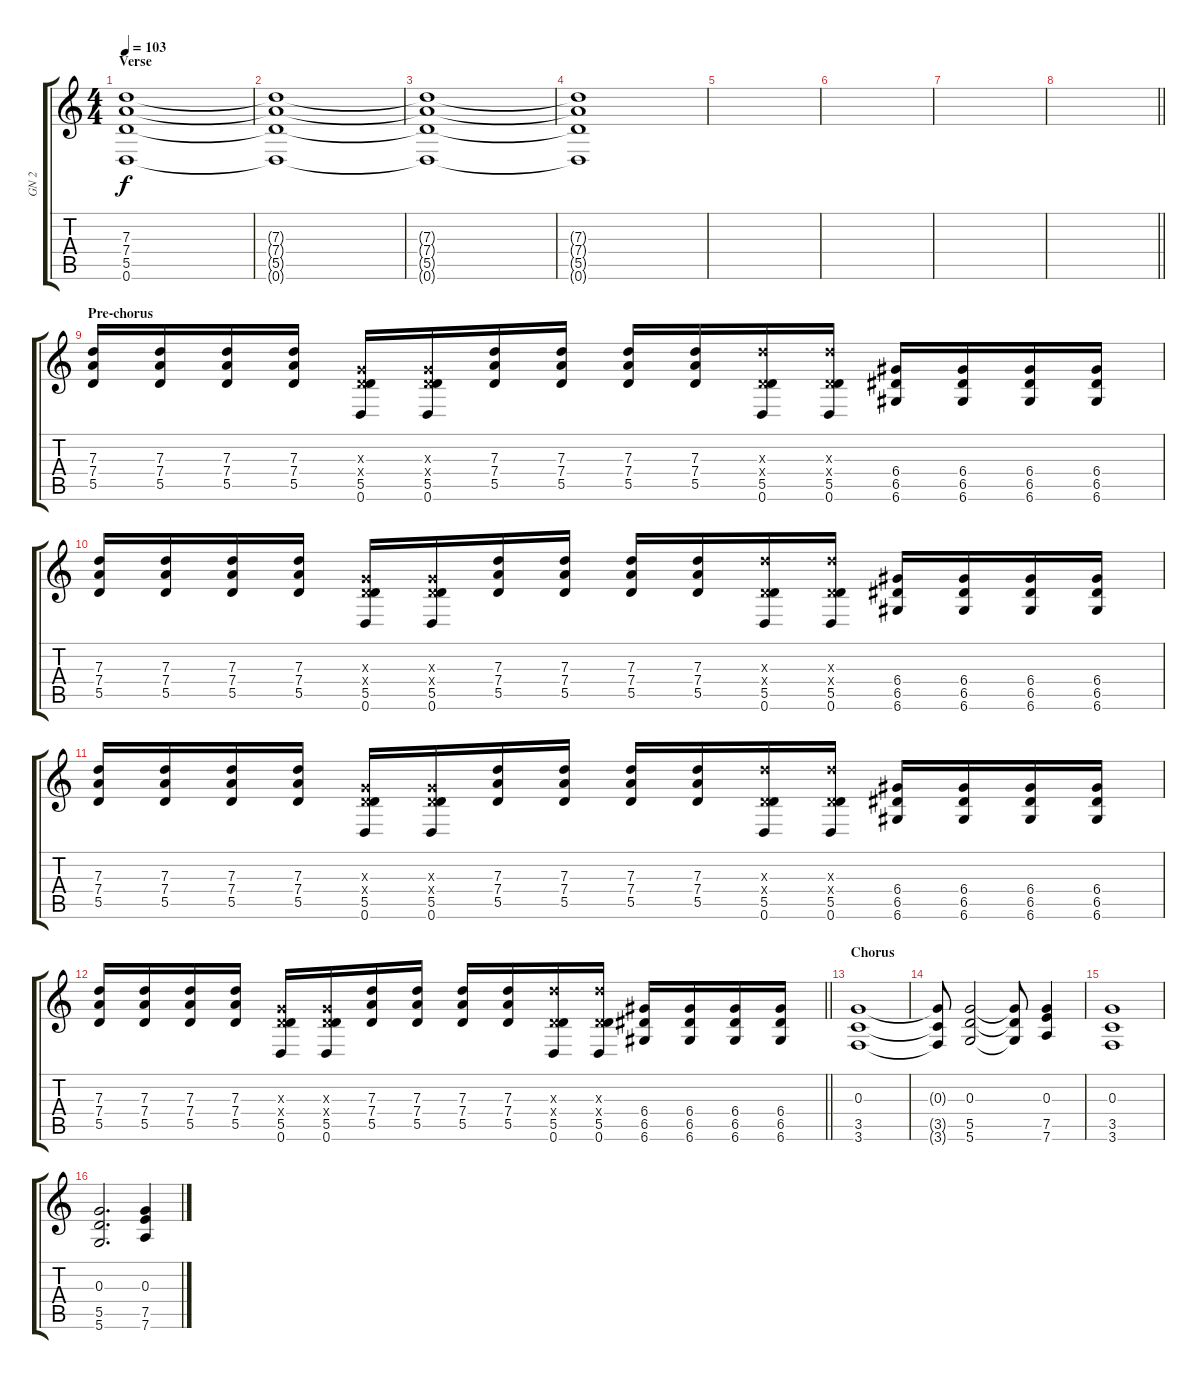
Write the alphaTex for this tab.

\track ("GN 2" "GN 2") {instrument distortionguitar}
\staff {score tabs}
\tuning (E4 B3 G3 D3 A2 D2) {hide}
\ts (4 4)
\section ("" "Verse")
\tempo 103
\clef g2
\ks c
(7.3 7.4 5.5 0.6).1{dy f volume 0} |
(7.3{t} 7.4{t} 5.5{t} 0.6{t}).1 |
(7.3{t} 7.4{t} 5.5{t} 0.6{t}).1 |
(7.3{t} 7.4{t} 5.5{t} 0.6{t}).1 |
|
|
|
\barLineRight lightlight
|
\section ("" "Pre-chorus")
(7.3 7.4 5.5).16{volume 11} (7.3 7.4 5.5).16 (7.3 7.4 5.5).16 (7.3 7.4 5.5).16 (0.3{x} 0.4{x} 5.5 0.6).16 (0.3{x} 0.4{x} 5.5 0.6).16 (7.3 7.4 5.5).16 (7.3 7.4 5.5).16 (7.3 7.4 5.5).16 (7.3 7.4 5.5).16 (7.3{x} 0.4{x} 5.5 0.6).16 (7.3{x} 0.4{x} 5.5 0.6).16 (6.4 6.5 6.6).16 (6.4 6.5 6.6).16 (6.4 6.5 6.6).16 (6.4 6.5 6.6).16 |
(7.3 7.4 5.5).16 (7.3 7.4 5.5).16 (7.3 7.4 5.5).16 (7.3 7.4 5.5).16 (0.3{x} 0.4{x} 5.5 0.6).16 (0.3{x} 0.4{x} 5.5 0.6).16 (7.3 7.4 5.5).16 (7.3 7.4 5.5).16 (7.3 7.4 5.5).16 (7.3 7.4 5.5).16 (7.3{x} 0.4{x} 5.5 0.6).16 (7.3{x} 0.4{x} 5.5 0.6).16 (6.4 6.5 6.6).16 (6.4 6.5 6.6).16 (6.4 6.5 6.6).16 (6.4 6.5 6.6).16 |
(7.3 7.4 5.5).16 (7.3 7.4 5.5).16 (7.3 7.4 5.5).16 (7.3 7.4 5.5).16 (0.3{x} 0.4{x} 5.5 0.6).16 (0.3{x} 0.4{x} 5.5 0.6).16 (7.3 7.4 5.5).16 (7.3 7.4 5.5).16 (7.3 7.4 5.5).16 (7.3 7.4 5.5).16 (7.3{x} 0.4{x} 5.5 0.6).16 (7.3{x} 0.4{x} 5.5 0.6).16 (6.4 6.5 6.6).16 (6.4 6.5 6.6).16 (6.4 6.5 6.6).16 (6.4 6.5 6.6).16 |
\barLineRight lightlight
(7.3 7.4 5.5).16 (7.3 7.4 5.5).16 (7.3 7.4 5.5).16 (7.3 7.4 5.5).16 (0.3{x} 0.4{x} 5.5 0.6).16 (0.3{x} 0.4{x} 5.5 0.6).16 (7.3 7.4 5.5).16 (7.3 7.4 5.5).16 (7.3 7.4 5.5).16 (7.3 7.4 5.5).16 (7.3{x} 0.4{x} 5.5 0.6).16 (7.3{x} 0.4{x} 5.5 0.6).16 (6.4 6.5 6.6).16 (6.4 6.5 6.6).16 (6.4 6.5 6.6).16 (6.4 6.5 6.6).16 |
\section ("" "Chorus")
(0.3 3.5 3.6).1 |
(0.3{t} 3.5{t} 3.6{t}).8 (0.3 5.5 5.6).2 (0.3{t} 5.5{t} 5.6{t}).8 (0.3 7.5 7.6).4 |
(0.3 3.5 3.6).1 |
(0.3 5.5 5.6).2{d} (0.3 7.5 7.6).4
